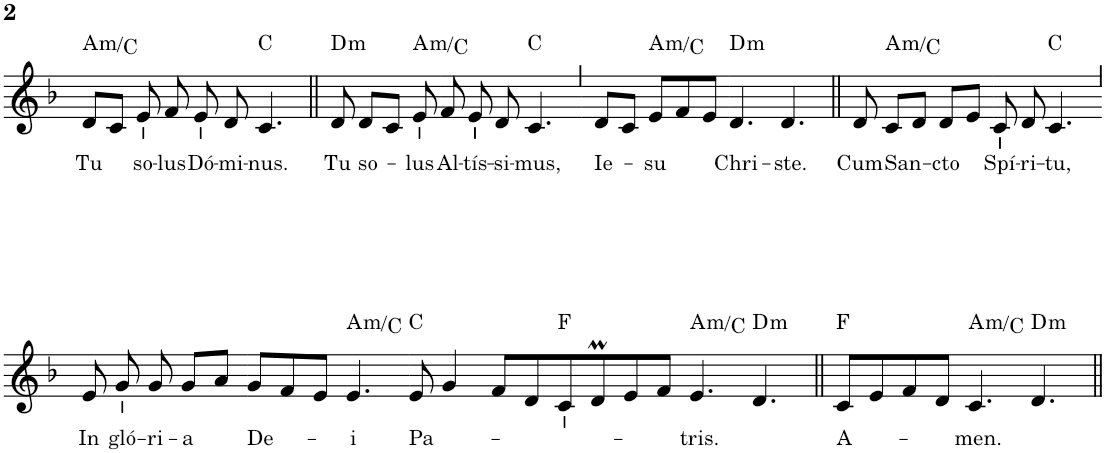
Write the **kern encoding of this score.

**kern	**text	**harte
*part1	*part1	*part1
*staff1	*staff1	*
*I"Soprano	*	*
!!LO:PB:g=z
*clefG2	*	*
*k[b-]	*	*
*M4/4	*	*
=42	=42	=42
!	!LO:LY:b	!LO:H:kt=m
8d/L	Tu	A:min/b3
8c/J	.	.
!	!LO:LY:b	!
8e/	so-	.
!	!LO:LY:b	!
8f/	-lus	.
!	!LO:LY:b	!
8e/	Dó-	.
!	!LO:LY:b	!
8d/	-mi-	.
!	!LO:LY:b	!
[4c/	-nus.	C:maj
=43||	=43||	=43||
!	!LO:LY:b	!LO:H:kt=m
8d/	Tu	D:min
8c/]	.	.
!	!LO:LY:b	!
8d/L	so-	.
!	!	!LO:H:kt=m
8c/J	.	A:min/b3
!	!LO:LY:b	!
8e/	-lus	.
=44-	=44-	=44-
!	!LO:LY:b	!
8f/	Al-	.
!	!LO:LY:b	!
8e/	-tís-	.
!	!LO:LY:b	!
8d/	-si-	.
!	!LO:LY:b	!
4.c/	-mus,	C:maj
=45`	=45`	=45`
!	!LO:LY:b	!
8d/L	Ie-	.
8c/J	.	.
!	!LO:LY:b	!LO:H:kt=m
8e/L	-su	A:min/b3
8f/	.	.
8e/J	.	.
=46-	=46-	=46-
!	!LO:LY:b	!LO:H:kt=m
4.d/	Chri-	D:min
!	!LO:LY:b	!
4.d/	-ste.	.
=47||	=47||	=47||
!	!LO:LY:b	!
8d/	Cum	.
!	!LO:LY:b	!LO:H:kt=m
8c/L	San-	A:min/b3
8d/J	.	.
!	!LO:LY:b	!
8d/L	-cto	.
8e/J	.	.
=48-	=48-	=48-
!	!LO:LY:b	!
8c/	Spí-	.
!	!LO:LY:b	!
8d/	-ri-	.
!	!LO:LY:b	!
4.c/	-tu,	C:maj
!!LO:LB:g=z
=49`	=49`	=49`
!	!LO:LY:b	!
8e/	In	.
!	!LO:LY:b	!
8g/	gló-	.
!	!LO:LY:b	!
8g/	-ri-	.
!	!LO:LY:b	!
8g/L	-a	.
8a/J	.	.
=50-	=50-	=50-
!	!LO:LY:b	!
8g/L	De-	.
8f/	.	.
8e/J	.	.
!	!LO:LY:b	!LO:H:kt=m
4.e/	-i	A:min/b3
=51-	=51-	=51-
!	!LO:LY:b	!
8e/	Pa-	C:maj
4g/	.	.
8f/L	.	.
8d/	.	.
8c/	.	F:maj
8dM/	.	.
8e/	.	.
8f/J	.	.
=52-	=52-	=52-
!	!LO:LY:b	!LO:H:kt=m
4.e/	-tris.	A:min/b3
!	!	!LO:H:kt=m
4.d/	.	D:min
=53||	=53||	=53||
!	!LO:LY:b	!
8c/L	A-	F:maj
8e/	.	.
8f/	.	.
8d/J	.	.
!	!LO:LY:b	!LO:H:kt=m
4.c/	-men.	A:min/b3
!	!	!LO:H:kt=m
[8d/	.	D:min
=54||	=54||	=54||
4d/]	.	.
=	=	=
*-	*-	*-
